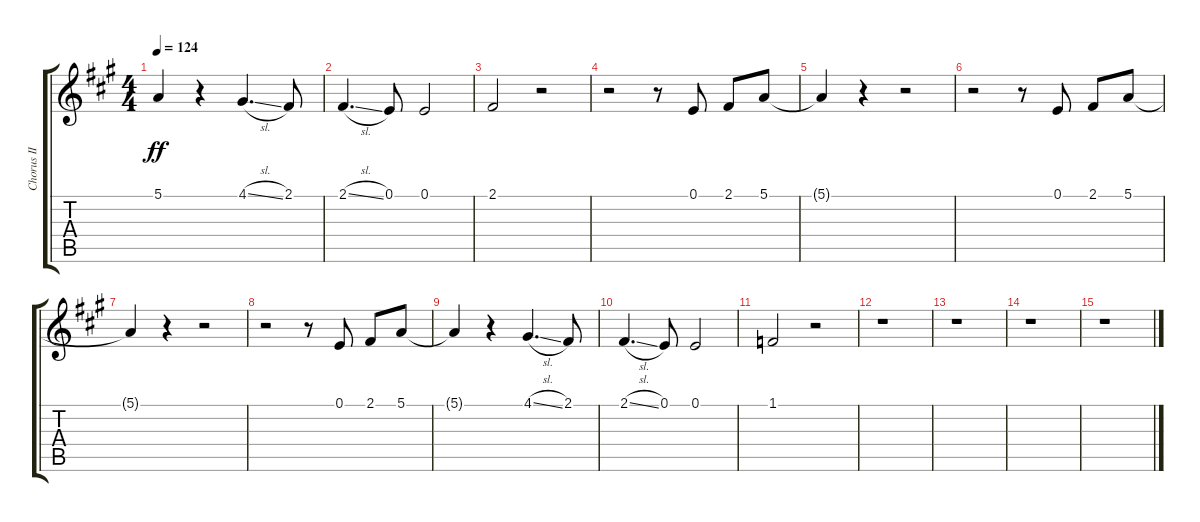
\track ("Chorus II" "Chorus II") {instrument voiceoohs}
\staff {score tabs}
\tuning (E4 B3 G3 D3 A2 E2) {hide}
\ts (4 4)
\tempo 124
\clef g2
\ks a
5.1{t}.4{dy ff} r.4 4.1{sl}.4{d} 2.1.8 |
2.1{sl}.4{d} 0.1.8 0.1.2 |
2.1.2 r.2 |
r.2 r.8 0.1.8 2.1.8 5.1.8 |
5.1{t}.4 r.4 r.2 |
r.2 r.8 0.1.8 2.1.8 5.1.8 |
5.1{t}.4 r.4 r.2 |
r.2 r.8 0.1.8 2.1.8 5.1.8 |
5.1{t}.4 r.4 4.1{sl}.4{d} 2.1.8 |
2.1{sl}.4{d} 0.1.8 0.1.2 |
1.1.2 r.2 |
r.1 |
r.1 |
r.1 |
r.1
